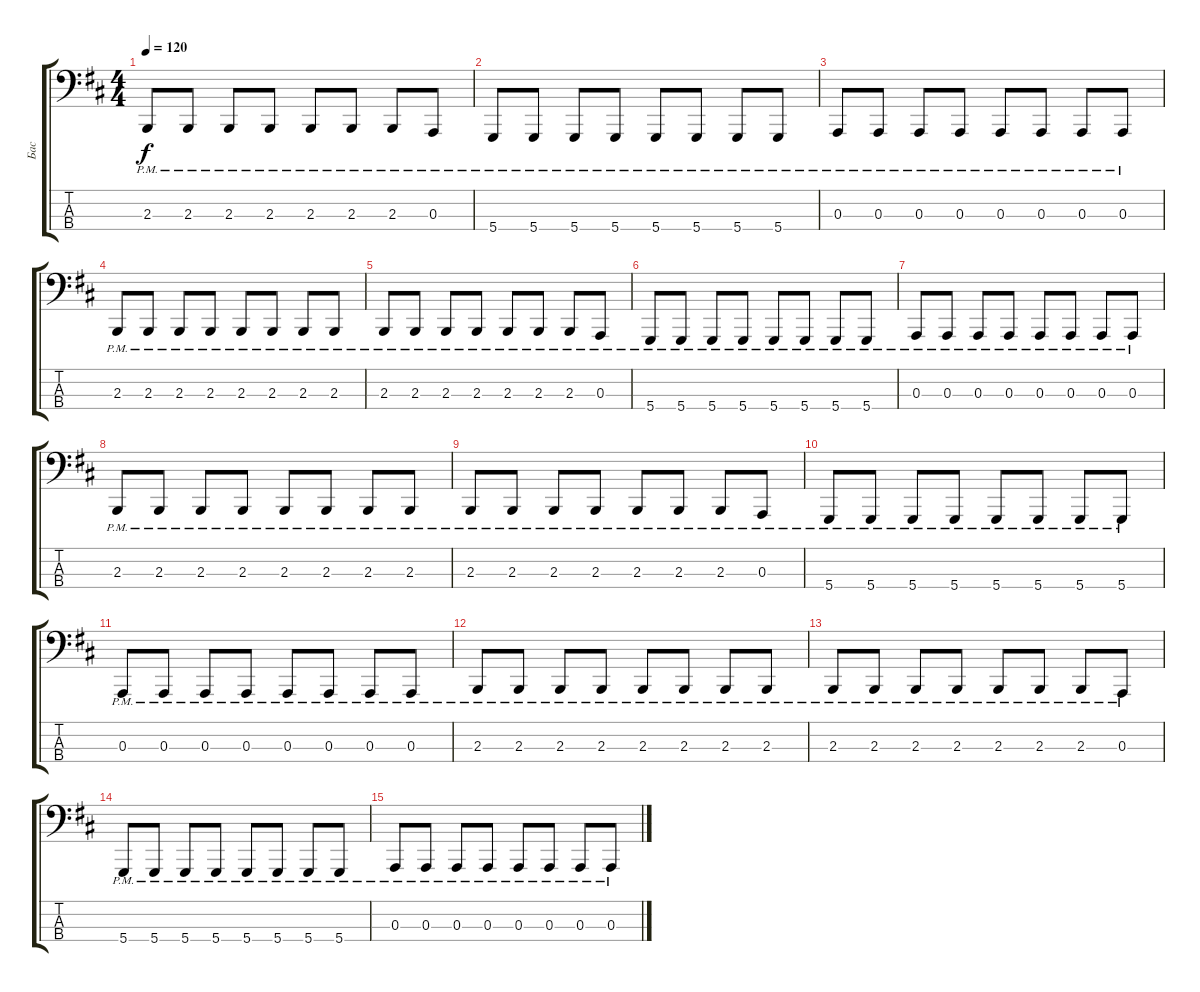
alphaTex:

\track ("Бас" "Бас") {instrument lead8bassandlead}
\staff {score tabs}
\tuning (G2 D2 A1 D1) {hide}
\ts (4 4)
\tempo 120
\clef f4
\ks bminor
2.3{pm}.8{dy f} 2.3{pm}.8 2.3{pm}.8 2.3{pm}.8 2.3{pm}.8 2.3{pm}.8 2.3{pm}.8 0.3{pm}.8 |
5.4{pm}.8 5.4{pm}.8 5.4{pm}.8 5.4{pm}.8 5.4{pm}.8 5.4{pm}.8 5.4{pm}.8 5.4{pm}.8 |
0.3{pm}.8 0.3{pm}.8 0.3{pm}.8 0.3{pm}.8 0.3{pm}.8 0.3{pm}.8 0.3{pm}.8 0.3{pm}.8 |
2.3{pm}.8 2.3{pm}.8 2.3{pm}.8 2.3{pm}.8 2.3{pm}.8 2.3{pm}.8 2.3{pm}.8 2.3{pm}.8 |
2.3{pm}.8 2.3{pm}.8 2.3{pm}.8 2.3{pm}.8 2.3{pm}.8 2.3{pm}.8 2.3{pm}.8 0.3{pm}.8 |
5.4{pm}.8 5.4{pm}.8 5.4{pm}.8 5.4{pm}.8 5.4{pm}.8 5.4{pm}.8 5.4{pm}.8 5.4{pm}.8 |
0.3{pm}.8 0.3{pm}.8 0.3{pm}.8 0.3{pm}.8 0.3{pm}.8 0.3{pm}.8 0.3{pm}.8 0.3{pm}.8 |
\ks d
2.3{pm}.8 2.3{pm}.8 2.3{pm}.8 2.3{pm}.8 2.3{pm}.8 2.3{pm}.8 2.3{pm}.8 2.3{pm}.8 |
\ks bminor
2.3{pm}.8 2.3{pm}.8 2.3{pm}.8 2.3{pm}.8 2.3{pm}.8 2.3{pm}.8 2.3{pm}.8 0.3{pm}.8 |
5.4{pm}.8 5.4{pm}.8 5.4{pm}.8 5.4{pm}.8 5.4{pm}.8 5.4{pm}.8 5.4{pm}.8 5.4{pm}.8 |
0.3{pm}.8 0.3{pm}.8 0.3{pm}.8 0.3{pm}.8 0.3{pm}.8 0.3{pm}.8 0.3{pm}.8 0.3{pm}.8 |
2.3{pm}.8 2.3{pm}.8 2.3{pm}.8 2.3{pm}.8 2.3{pm}.8 2.3{pm}.8 2.3{pm}.8 2.3{pm}.8 |
2.3{pm}.8 2.3{pm}.8 2.3{pm}.8 2.3{pm}.8 2.3{pm}.8 2.3{pm}.8 2.3{pm}.8 0.3{pm}.8 |
5.4{pm}.8 5.4{pm}.8 5.4{pm}.8 5.4{pm}.8 5.4{pm}.8 5.4{pm}.8 5.4{pm}.8 5.4{pm}.8 |
0.3{pm}.8 0.3{pm}.8 0.3{pm}.8 0.3{pm}.8 0.3{pm}.8 0.3{pm}.8 0.3{pm}.8 0.3{pm}.8
